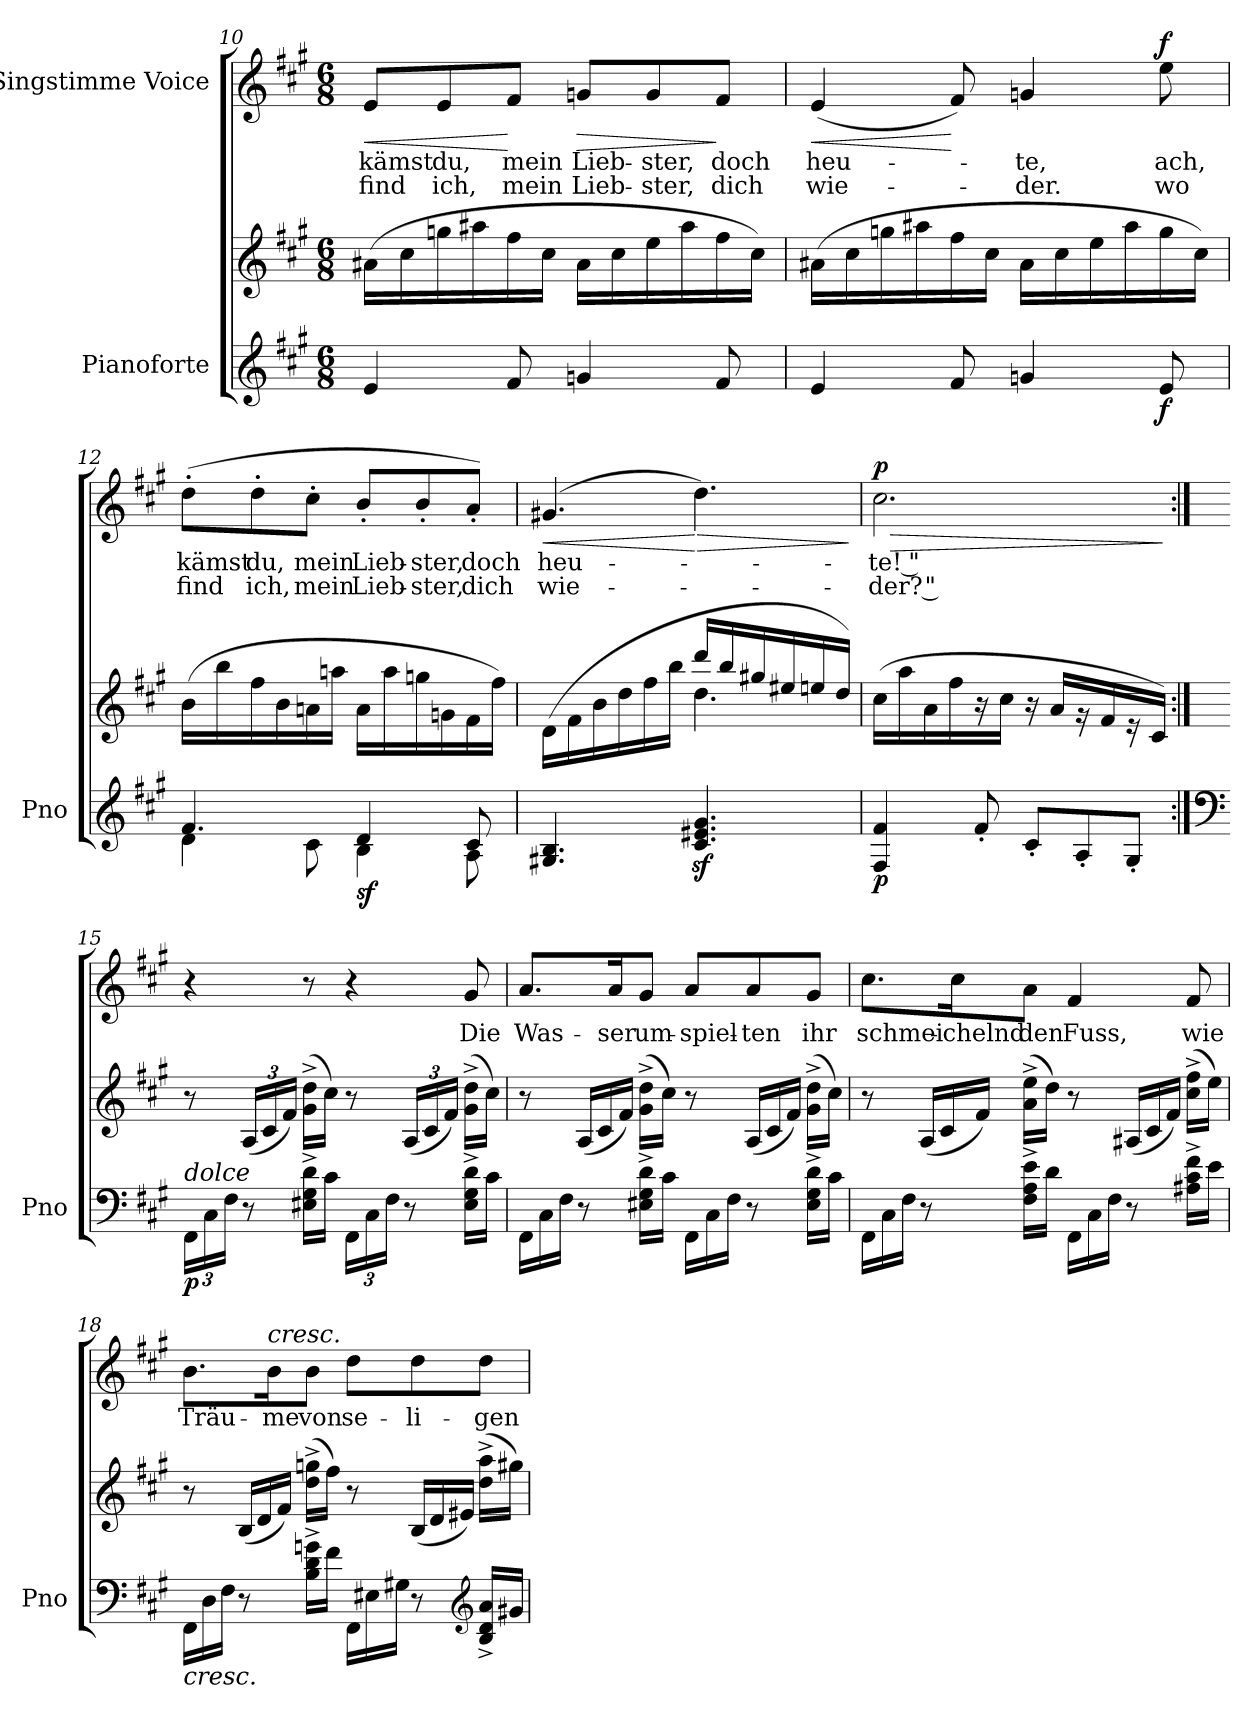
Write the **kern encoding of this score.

**kern	**kern	**dynam	**kern	**text	**text	**dynam
*part2	*part2	*part2	*part1	*part1	*part1	*part1
*staff3	*staff2	*staff2/3	*staff1	*staff1	*staff1	*staff1
*I"Pianoforte	*	*	*I"Singstimme Voice	*	*	*
*I'Pno	*	*	*	*	*	*
*clefG2	*clefG2	*	*clefG2	*	*	*
*k[f#c#g#]	*k[f#c#g#]	*	*k[f#c#g#]	*	*	*
*M6/8	*M6/8	*	*M6/8	*	*	*
=10	=10	=10	=10	=10	=10	=10
!	!	!	!	!	!	!LO:HP:b
4e/	(16a#X\LL	.	8e/L	kämst	find	<
.	16cc#\	.	.	.	.	.
.	16ggn\	.	8e/	du,	ich,	.
.	16aa#X\	.	.	.	.	.
8f#/	16ff#\	.	8f#/J	mein	mein	[
.	16cc#\JJ	.	.	.	.	.
!	!	!	!	!	!	!LO:HP:b
4gn/	16a#\LL	.	8gn/L	Lieb-	Lieb-	>
.	16cc#\	.	.	.	.	.
.	16ee\	.	8g/	-ster,	-ster,	.
.	16aa#\	.	.	.	.	.
8f#/	16ff#\	.	8f#/J	doch	dich	]
.	16cc#\JJ)	.	.	.	.	.
=11	=11	=11	=11	=11	=11	=11
!	!	!	!	!	!	!LO:HP:b
4e/	(16a#X\LL	.	(4e/	heu-	wie-	<
.	16cc#\	.	.	.	.	.
.	16ggn\	.	.	.	.	.
.	16aa#X\	.	.	.	.	.
8f#/	16ff#\	.	8f#/)	.	.	[
.	16cc#\JJ	.	.	.	.	.
4gn/	16a#\LL	.	4gn/	-te,	-der.	.
.	16cc#\	.	.	.	.	.
.	16ee\	.	.	.	.	.
.	16aa#\	.	.	.	.	.
!	!	!LO:DY:b=2	!	!	!	!LO:DY:a
8e/	16gg\	f	8ee\	ach,	wo	f
.	16cc#\JJ)	.	.	.	.	.
=12	=12	=12	=12	=12	=12	=12
*^	*	*	*	*	*	*
4.f#/	4d\	(16b\LL	.	(8dd'\L	kämst	find	.
.	.	16bb\	.	.	.	.	.
.	.	16ff#\	.	8dd'\	du,	ich,	.
.	.	16b\	.	.	.	.	.
.	8c#\	16an\	.	8cc#'\J	mein	mein	.
.	.	16aan\JJ	.	.	.	.	.
!	!	!	!LO:DY:b=2	!	!	!	!
4d/	4B\	16a\LL	sf	8b'/L	Lieb-	Lieb-	.
.	.	16aa\	.	.	.	.	.
.	.	16ggn\	.	8b'/	-ster,	-ster,	.
.	.	16gn\	.	.	.	.	.
8c#/	8A\	16f#\	.	8a'>/J)	doch	dich	.
.	.	16ff#\JJ)	.	.	.	.	.
*v	*v	*	*	*	*	*	*
=13	=13	=13	=13	=13	=13	=13
*	*^	*	*	*	*	*
!	!	!	!	!	!	!	!LO:HP:b
4.G#X/ 4.B/	(16d\LL	4.ryy	.	(4.g#X/	heu-	wie-	<
.	16f#\	.	.	.	.	.	.
.	16b\	.	.	.	.	.	.
.	16dd\	.	.	.	.	.	.
.	16ff#\	.	.	.	.	.	.
.	16bb\JJ	.	.	.	.	.	.
!	!	!	!	!	!	!	!LO:HP:n=1:b
4.c#/z< 4.e#X/z< 4.g#/z<	16ddd/LL	4.dd\	.	4.dd\)	.	.	[ >
.	16bb/	.	.	.	.	.	.
.	16gg#X/	.	.	.	.	.	.
.	16ee#X/	.	.	.	.	.	.
.	16een/	.	.	.	.	.	.
.	16dd/JJ)	.	.	.	.	.	.
*	*v	*v	*	*	*	*	*
.	.	.	.	.	.	]
=14	=14	=14	=14	=14	=14	=14
!	!	!LO:DY:b=2	!	!	!	!LO:HP:b
!	!	!	!	!	!	!LO:DY:n=1:a
4F#/ 4f#/	(16cc#\LL	p	2.cc#\	-te! "	-der? "	> p
.	16aa\	.	.	.	.	.
.	16a\	.	.	.	.	.
.	16ff#\	.	.	.	.	.
8f#'/	16r	.	.	.	.	.
.	16cc#\JJ	.	.	.	.	.
8c#'/L	16r	.	.	.	.	.
.	16a/LL	.	.	.	.	.
8A'/	16r	.	.	.	.	.
.	16f#/	.	.	.	.	.
8G#'/J	16r	.	.	.	.	.
.	16c#/JJ)	.	.	.	.	.
.	.	.	.	.	.	]
=15:|!	=15:|!	=15:|!	=15:|!	=15:|!	=15:|!	=15:|!
*clefF4	*	*	*	*	*	*
!LO:TX:i:t=dolce	!	!	!	!	!	!
!	!	!LO:DY:b=2	!	!	!	!
24FF#\LL	8r	p	4r	.	.	.
24C#\	.	.	.	.	.	.
24F#\JJ	.	.	.	.	.	.
8r	(24A/LL	.	.	.	.	.
.	24c#/	.	.	.	.	.
.	24f#/JJ)	.	.	.	.	.
16E#X\^ 16G#\^ 16d\^LL	(16g#\^ 16dd\^LL	.	8r	.	.	.
16c#\JJ	16cc#\JJ)	.	.	.	.	.
24FF#\LL	8r	.	4r	.	.	.
24C#\	.	.	.	.	.	.
24F#\JJ	.	.	.	.	.	.
8r	(24A/LL	.	.	.	.	.
.	24c#/	.	.	.	.	.
.	24f#/JJ)	.	.	.	.	.
16E#\^ 16G#\^ 16d\^LL	(16g#\^ 16dd\^LL	.	8g#/	Die	.	.
16c#\JJ	16cc#\JJ)	.	.	.	.	.
=16	=16	=16	=16	=16	=16	=16
*Xtuplet	*	*	*	*	*	*
24FF#\LL	8r	.	8.a/L	Was-	.	.
24C#\	.	.	.	.	.	.
24F#\JJ	.	.	.	.	.	.
*	*Xtuplet	*	*	*	*	*
8r	(24A/LL	.	.	.	.	.
.	24c#/	.	.	.	.	.
.	.	.	16a/K	-ser	.	.
.	24f#/JJ)	.	.	.	.	.
16E#X\^ 16G#\^ 16d\^LL	(16g#\^ 16dd\^LL	.	8g#/J	um-	.	.
16c#\JJ	16cc#\JJ)	.	.	.	.	.
24FF#\LL	8r	.	8a/L	-spiel-	.	.
24C#\	.	.	.	.	.	.
24F#\JJ	.	.	.	.	.	.
8r	(24A/LL	.	8a/	-ten	.	.
.	24c#/	.	.	.	.	.
.	24f#/JJ)	.	.	.	.	.
16E#\^ 16G#\^ 16d\^LL	(16g#\^ 16dd\^LL	.	8g#/J	ihr	.	.
16c#\JJ	16cc#\JJ)	.	.	.	.	.
=17	=17	=17	=17	=17	=17	=17
24FF#\LL	8r	.	8.cc#\L	schmei-	.	.
24C#\	.	.	.	.	.	.
24F#\JJ	.	.	.	.	.	.
8r	(24A/LL	.	.	.	.	.
.	24c#/	.	.	.	.	.
.	.	.	16cc#\K	-chelnd	.	.
.	24f#/JJ)	.	.	.	.	.
16F#\^ 16A\^ 16e\^LL	(16a\^ 16ee\^LL	.	8a\J	den	.	.
16d\JJ	16dd\JJ)	.	.	.	.	.
24FF#\LL	8r	.	4f#/	Fuss,	.	.
24C#\	.	.	.	.	.	.
24F#\JJ	.	.	.	.	.	.
8r	(24A#X/LL	.	.	.	.	.
.	24c#/	.	.	.	.	.
.	24f#/JJ)	.	.	.	.	.
16A#X\^ 16c#\^ 16f#\^LL	(16cc#\^ 16ff#\^LL	.	8f#/	wie	.	.
16e\JJ	16ee\JJ)	.	.	.	.	.
=18	=18	=18	=18	=18	=18	=18
!LO:TX:b:i:t=cresc.	!	!	!	!	!	!
24FF#\LL	8r	.	8.b\L	Träu-	.	.
24D\	.	.	.	.	.	.
24F#\JJ	.	.	.	.	.	.
8r	(24B/LL	.	.	.	.	.
.	24d/	.	.	.	.	.
!	!	!	!LO:TX:a:i:t=cresc.	!	!	!
.	.	.	16b\K	-me	.	.
.	24f#/JJ)	.	.	.	.	.
16B\^ 16d\^ 16gn\^LL	(16dd\^ 16ggn\^LL	.	8b\J	von	.	.
16f#\JJ	16ff#\JJ)	.	.	.	.	.
24FF#\LL	8r	.	8dd\L	se-	.	.
24E#X\	.	.	.	.	.	.
24G#X\JJ	.	.	.	.	.	.
8r	(24B/LL	.	8dd\	-li-	.	.
.	24d/	.	.	.	.	.
.	24e#X/JJ)	.	.	.	.	.
*clefG2	*	*	*	*	*	*
16B/^ 16d/^ 16a/^LL	(16dd\^ 16aa\^LL	.	8dd\J	-gen	.	.
16g#X/JJ	16gg#X\JJ)	.	.	.	.	.
=	=	=	=	=	=	=
*-	*-	*-	*-	*-	*-	*-
